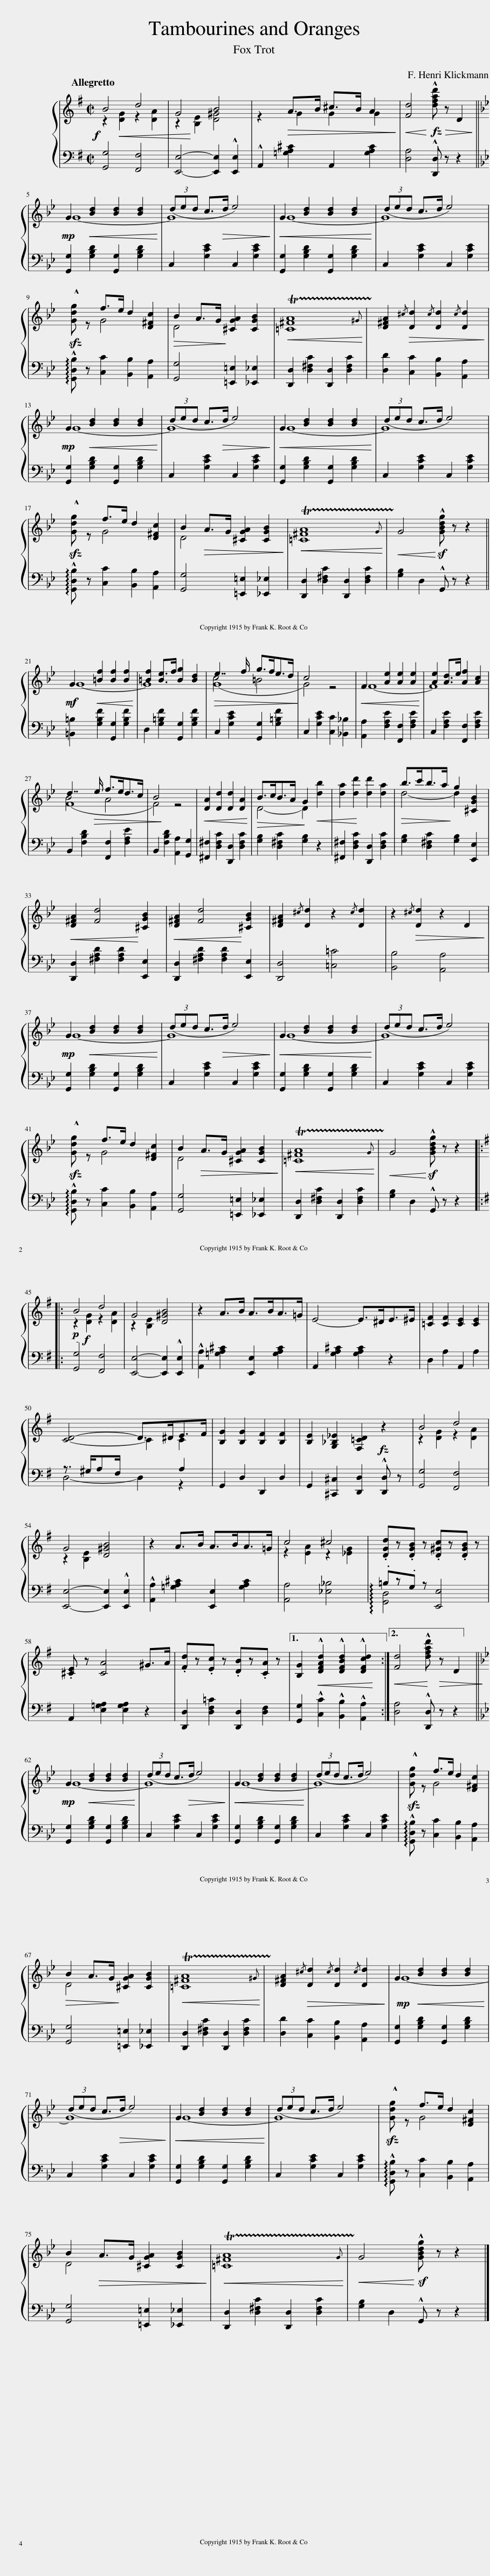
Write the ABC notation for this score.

X:1
%%score { ( 1 2 4 ) | ( 3 5 ) }
L:1/8
Q:1/4=180
M:2/2
I:linebreak $
K:G
V:1 treble
V:2 treble
V:4 treble
V:3 bass
V:5 bass
V:1
!f! B4 d4 | G4 B4 | z2!>(! A>B ^c>B A2!>)! |!<(! [Fd]4!<)! !^![dfad']!>(! z D2!>)! ||$[K:Bb]!mp! G8- | %5
 G8 |!<(! G8-!<)! | G8 |$!sfz! !^![Gdg] z f>e d2 [D^Fc]2 |!>(! B2 A>G!>)! [^CGA]2 [CGB]2 | %10
!<(! !trill(!T[=C^FA]8!trill)!{^G}!<)! |{/x} [D^FA]2!>(!{/^c} [Dd]2{/c} [Dd]2{/c} [Dd]2!>)! |$!mp! G8- | G8 |!<(! G8-!<)! | %15
 G8 |$!sfz! !^![Gdg] z f>e d2 [D^Fc]2 | B2!>(! A>G [^CGA]2 [CGB]2!>)! |!<(! !trill(!T[=C^FA]8!trill)!{G}!<)! |!<(!{/x} G4!<)! !^![GBdg] z z2 ||$ %20
!mf! G8- | G8 |!>(! G8- | G4!>)! z4 |!<(! F8-!<)! | %25
 F8 |$ F8- | F4 z4 |!<(! [DA]2 [Dd]2 [Dd]2 [DA]2!<)! |!>(! B>cB>A G2!>)!!<(! [db]2 | %30
 [da]2!<)! [dd']2 [dd']2 [da]2 |!>(! b>c'b>a g2!>)! [^CGB]2 |$!<(! [D^FA]2 [Fd]4!<)! [^CGB]2 |!<(! [D^FA]2 [Fd]4!<)! [^CGB]2 | [D^FA]2{/^c} [Dd]2 z2{/c} [Dd]2 | %35
 z2!>(!{/^c} [Dd]2 z2 D2!>)! |$!mp! G8- | G8 |!<(! G8-!<)! | G8 |$ %40
!sfz! !^![Gdg] z f>e d2 [D^Fc]2 | B2!>(! A>G [^CGA]2 [CGB]2!>)! |!<(! !trill(!T[=C^FA]8!trill)!{G}!<)! |!<(!{/x} G4!<)! !^![GBdg] z z2 |:$[K:G]!p!!f! B4 d4 | %45
 G4 [D^GB]4 | z2 A>B A>BA>=G | E4- E>^DE>^E | [=CF]2 [CF]2 [CE]2 [CE]2 |$ [CD]4- D>^DE>F | %50
 [B,G]2 [B,G]2 [B,F]2 [B,F]2 | [B,E]2 [G,_B,_E]2 [F,=CD]2 z2 | B4 d4 |$ G4 [D^GB]4 | z2 A>B A>BA>=G | %55
 c4 ^c4 | .[DGd]z.[DGB] z .[D^Gc]z.[DGB] z |$ .[^CE] z [CA]4 ^G>A | .[Fd]z.[Ec] z .[DB]z.[CA] z |1 [B,G]2!<(! !^![DFAd]2 !^![DFBd]2 !^![DFcd]2!<)! :|2 %60
!<(! [Fd]4!<)! !^![dfad']!>(! z D2!>)! ||$[K:Bb]!mp! G8- | G8 |!<(! G8-!<)! | G8 | %65
!sfz! !^![Gdg] z f>e d2 [D^Fc]2 |$!>(! B2 A>G!>)! [^CGA]2 [CGB]2 |!<(! !trill(!T[=C^FA]8!trill)!{^G}!<)! |{/x} [D^FA]2!>(!{/^c} [Dd]2{/c} [Dd]2{/c} [Dd]2!>)! |!mp! G8- |$ %70
 G8 |!<(! G8-!<)! | G8 |!sfz! !^![Gdg] z f>e d2 [D^Fc]2 |$ B2!>(! A>G [^CGA]2 [CGB]2!>)! | %75
!<(! !trill(!T[=C^FA]8!trill)!{G}!<)! |!<(!{/x} G4!<)! !^![GBdg] z z2 |] %77
V:2
 z2!<(! [DG]2 z2 [DA]2 | z2!<)! [B,E]2 [D^G]4 | x2 G2 G2 G2 | x8 ||$[K:Bb] G2!<(! [Bd]2 [Bd]2 [Bd]2!<)! | %5
 (3(ded c>!>(!d e4)!>)! | G2 [Bd]2 [Bd]2 [Bd]2 | (3(ded c>d e4) |$ x2 G4 x2 | D4 x4 | %10
 x8 | x8 |$ G2!<(! [Bd]2 [Bd]2 [Bd]2!<)! | (3(ded c>!>(!d e4)!>)! | G2 [Bd]2 [Bd]2 [Bd]2 | %15
 (3(ded c>d e4) |$ x2 G4 x2 | D4 x4 | x8 | x8 ||$ %20
 G2!<(! [=Bf]2 [Bf]2 [Bf]2!<)! | [=Bf]2 [Be]>f [Bg]2 [Bd]2 | c4 =B4 | c4 x4 | F2 [Ae]2 [Ae]2 [Ae]2 | %25
 [Ae]2 [Ad]>e [Af]2 [Ac]2 |$ B4 A4 | B4 x4 | x8 | D4- D2 x2 | %30
 x8 | d4- d2 x2 |$ x8 | x8 | x8 | %35
 x8 |$ G2!<(! [Bd]2 [Bd]2 [Bd]2!<)! | (3(ded c>!>(!d e4)!>)! | G2 [Bd]2 [Bd]2 [Bd]2 | (3(ded c>d e4) |$ %40
 x2 G4 x2 | D4 x4 | x8 | x8 |:$[K:G] z2 [DG]2 z2 [DA]2 | %45
 z2 [B,E]2 x4 | x8 | x8 | x8 |$ x4 C2 C2 | %50
 x8 | x8 | z2 [DG]2 z2 [DA]2 |$ z2 [B,E]2 x4 | x8 | %55
 z2 [EA]2 z2 [_EG]2 | x8 |$ x8 | x8 |1 x8 :|2 %60
 x8 ||$[K:Bb] G2!<(! [Bd]2 [Bd]2 [Bd]2!<)! | (3(ded c>!>(!d e4)!>)! | G2 [Bd]2 [Bd]2 [Bd]2 | (3(ded c>d e4) | %65
 x2 G4 x2 |$ D4 x4 | x8 | x8 | G2!<(! [Bd]2 [Bd]2 [Bd]2!<)! |$ %70
 (3(ded c>!>(!d e4)!>)! | G2 [Bd]2 [Bd]2 [Bd]2 | (3(ded c>d e4) | x2 G4 x2 |$ D4 x4 | %75
 x8 | x8 |] %77
V:3
 [G,,G,]4 [F,,F,]4 | [E,,E,]4- [E,,E,]2 !^![E,,E,]2 | !^!A,,2 [=G,A,^C]2 A,,2 [G,A,C]2 | [D,A,]4 !^![D,,D,] z z2 ||$[K:Bb] [G,,G,]2 [G,B,D]2 [G,,G,]2 [G,B,D]2 | %5
 C,2 [G,CE]2 C,2 [G,CE]2 | [G,,G,]2 [G,B,D]2 [G,,G,]2 [G,B,D]2 | C,2 [G,CE]2 C,2 [G,CE]2 |$ !arpeggio!!^![G,,D,B,] z [C,C]2 [B,,B,]2 [A,,A,]2 | [G,,G,]4 [=E,,=E,]2 [_E,,_E,]2 | %10
 [D,,D,]2 [D,^F,C]2 [D,,D,]2 [D,F,C]2 | [D,D]2 [C,C]2 [B,,B,]2 [A,,A,]2 |$ [G,,G,]2 [G,B,D]2 [G,,G,]2 [G,B,D]2 | C,2 [G,CE]2 C,2 [G,CE]2 | [G,,G,]2 [G,B,D]2 [G,,G,]2 [G,B,D]2 | %15
 C,2 [G,CE]2 C,2 [G,CE]2 |$ !arpeggio!!^![G,,D,B,] z [C,C]2 [B,,B,]2 [A,,A,]2 | [G,,G,]4 [=E,,=E,]2 [_E,,_E,]2 | [D,,D,]2 [D,^F,C]2 [D,,D,]2 [D,F,C]2 | [G,B,]2 D,2 !^!G,, z z2 ||$ %20
 [=B,,=B,]2 [G,B,F]2 [G,,G,]2 [G,B,F]2 | D,2 [G,=B,F]2 [G,,G,]2 [G,B,F]2 | C,2 [G,CE]2 [G,,G,]2 [G,=B,F]2 | C,2 [G,CE]2 [C,C]2 [_B,,_B,]2 | [A,,A,]2 [F,A,E]2 [F,,F,]2 [F,A,E]2 | %25
 C,2 [F,A,E]2 [F,,F,]2 [F,A,E]2 |$ B,,2 [F,B,D]2 [F,,F,]2 [F,A,E]2 | B,,2 [F,B,D]2 [A,,A,]2 [G,,G,]2 | [^F,,^F,]2 [D,F,C]2 [D,,D,]2 [D,F,C]2 | [G,B,]2 [D,^F,C]2 [G,B,]2 z2 | %30
 [^F,,^F,]2 [D,F,C]2 [D,,D,]2 [D,F,C]2 | [G,B,]2 [D,^F,C]2 [G,B,]2 [E,,E,]2 |$ [D,,D,]2 [^F,A,D]2 [F,A,D]2 [E,,E,]2 | [D,,D,]2 [^F,A,D]2 [F,A,D]2 [E,,E,]2 | [D,,D,]4 [=C,=C]4 | %35
 [B,,B,]4 [A,,A,]4 |$ [G,,G,]2 [G,B,D]2 [G,,G,]2 [G,B,D]2 | C,2 [G,CE]2 C,2 [G,CE]2 | [G,,G,]2 [G,B,D]2 [G,,G,]2 [G,B,D]2 | C,2 [G,CE]2 C,2 [G,CE]2 |$ %40
 !arpeggio!!^![G,,D,B,] z [C,C]2 [B,,B,]2 [A,,A,]2 | [G,,G,]4 [=E,,=E,]2 [_E,,_E,]2 | [D,,D,]2 [D,^F,C]2 [D,,D,]2 [D,F,C]2 | [G,B,]2 D,2 !^!G,, z z2 |:$[K:G] [G,,G,]4 [F,,F,]4 | %45
 [E,,E,]4- [E,,E,]2 !^![E,,E,]2 | !^![A,,A,]2 [=G,A,^C]2 [E,,E,]2 [G,A,C]2 | A,,2 [G,A,^C]2 [G,A,C]2 z2 | D,2 A,2 A,,2 A,2 |$ D,4- D,2 z2 | %50
 G,,2 D,2 D,,2 D,2 | G,,2 [^C,,^C,]2 [D,,D,]2 !^![D,,D,] z | [G,,G,]4 [F,,F,]4 |$ [E,,E,]4- [E,,E,]2 !^![E,,E,]2 | !^![A,,A,]2 [=G,A,^C]2 [E,,E,]2 [G,A,C]2 | %55
 [A,,A,]4 [_E,_B,]4 | !arpeggio![G,,D,]4 [E,,E,]4 |$ A,,2 [E,=G,A,]2 [E,G,A,]2 z2 | [D,,D,]2 [D,F,=C]2 [D,,D,]2 [D,F,]2 |1 [G,,G,]2 !^![C,C]2 !^![B,,B,]2 !^![A,,A,]2 :|2 %60
 [D,A,]4 !^![D,,D,] z z2 ||$[K:Bb] [G,,G,]2 [G,B,D]2 [G,,G,]2 [G,B,D]2 | C,2 [G,CE]2 C,2 [G,CE]2 | [G,,G,]2 [G,B,D]2 [G,,G,]2 [G,B,D]2 | C,2 [G,CE]2 C,2 [G,CE]2 | %65
 !arpeggio!!^![G,,D,B,] z [C,C]2 [B,,B,]2 [A,,A,]2 |$ [G,,G,]4 [=E,,=E,]2 [_E,,_E,]2 | [D,,D,]2 [D,^F,C]2 [D,,D,]2 [D,F,C]2 | [D,D]2 [C,C]2 [B,,B,]2 [A,,A,]2 | [G,,G,]2 [G,B,D]2 [G,,G,]2 [G,B,D]2 |$ %70
 C,2 [G,CE]2 C,2 [G,CE]2 | [G,,G,]2 [G,B,D]2 [G,,G,]2 [G,B,D]2 | C,2 [G,CE]2 C,2 [G,CE]2 | !arpeggio!!^![G,,D,B,] z [C,C]2 [B,,B,]2 [A,,A,]2 |$ [G,,G,]4 [=E,,=E,]2 [_E,,_E,]2 | %75
 [D,,D,]2 [D,^F,C]2 [D,,D,]2 [D,F,C]2 | [G,B,]2 D,2 !^!G,, z z2 |] %77
V:4
 x8 | x8 | x8 | x8 ||$[K:Bb] x8 | %5
 x8 | x8 | x8 |$ x8 | x8 | %10
 x8 | x8 |$ x8 | x8 | x8 | %15
 x8 |$ x8 | x8 | x8 | x8 ||$ %20
 x8 | x8 | e7/2 f/ g>fe>d | x8 | x8 | %25
 x8 |$ d7/2!>(! e/ f>ed>c | x4!>)! x4 | x8 | x8 | %30
 x8 | x8 |$ x8 | x8 | x8 | %35
 x8 |$ x8 | x8 | x8 | x8 |$ %40
 x8 | x8 | x8 | x8 |:$[K:G] x8 | %45
 x8 | x8 | x8 | x8 |$ x8 | %50
 x8 | x8 | x8 |$ x8 | x8 | %55
 x8 | x8 |$ x8 | x8 |1 x8 :|2 %60
 x8 ||$[K:Bb] x8 | x8 | x8 | x8 | %65
 x8 |$ x8 | x8 | x8 | x8 |$ %70
 x8 | x8 | x8 | x8 |$ x8 | %75
 x8 | x8 |] %77
V:5
 x8 | x8 | x8 | x8 ||$[K:Bb] x8 | %5
 x8 | x8 | x8 |$ x8 | x8 | %10
 x8 | x8 |$ x8 | x8 | x8 | %15
 x8 |$ x8 | x8 | x8 | x8 ||$ %20
 x8 | x8 | x8 | x8 | x8 | %25
 x8 |$ x8 | x8 | x8 | x8 | %30
 x8 | x8 |$ x8 | x8 | x8 | %35
 x8 |$ x8 | x8 | x8 | x8 |$ %40
 x8 | x8 | x8 | x8 |:$[K:G] x8 | %45
 x8 | x8 | x8 | x8 |$ z3/2 ^G,/A,F,/ x5/2 A,2 | %50
 x8 | x8 | x8 |$ x8 | x8 | %55
 x8 | !arpeggio!.=B,z.G, z x4 |$ x8 | x8 |1 x8 :|2 %60
 x8 ||$[K:Bb] x8 | x8 | x8 | x8 | %65
 x8 |$ x8 | x8 | x8 | x8 |$ %70
 x8 | x8 | x8 | x8 |$ x8 | %75
 x8 | x8 |] %77
